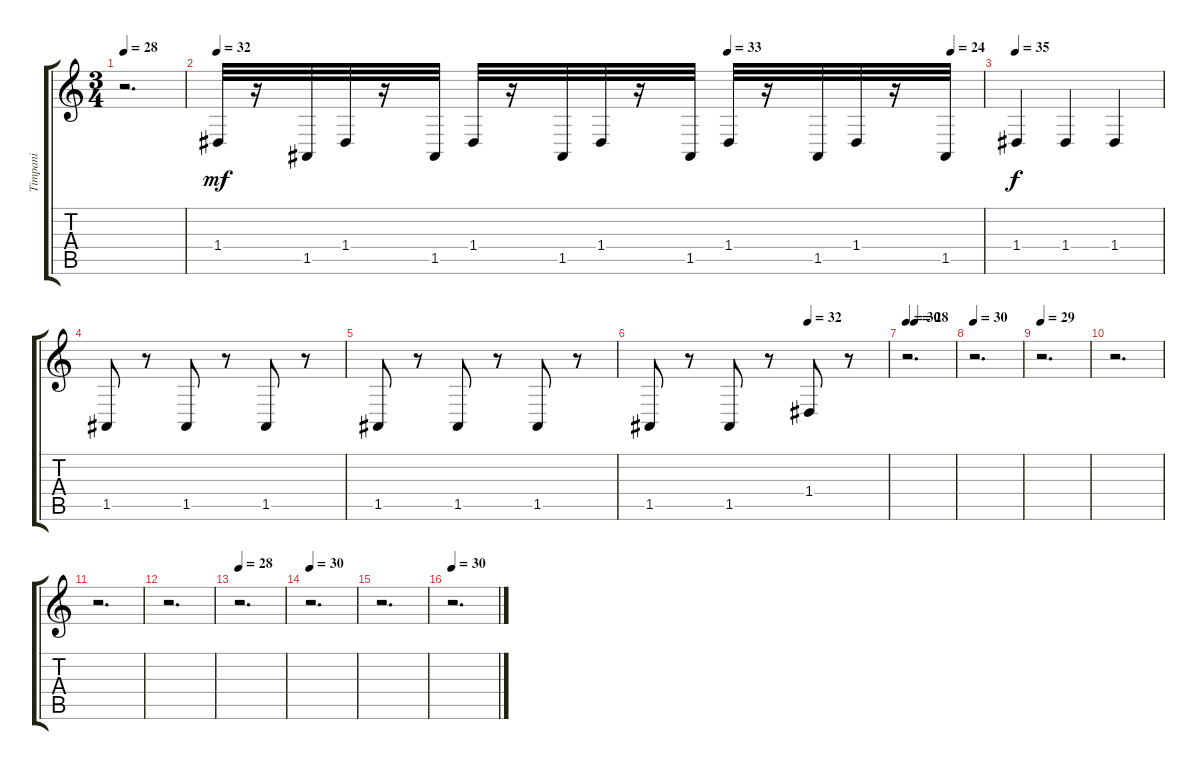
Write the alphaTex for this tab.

\track ("Timpani" "Timpani") {instrument timpani}
\staff {score tabs}
\tuning (E4 B3 G3 D3 A2 E2) {hide}
\ts (3 4)
\tempo 28
\clef g2
\ks c
r.2{d dy mf} |
\tempo 32
\tempo (33 0.6666666666666666)
\tempo (24 0.9583333333333334)
1.4.32 r.16 1.5.32 1.4.32 r.16 1.5.32 1.4.32 r.16 1.5.32 1.4.32 r.16 1.5.32 1.4.32 r.16 1.5.32 1.4.32 r.16 1.5.32 |
\tempo 35
1.4.4{dy f} 1.4.4 1.4.4 |
1.5.8 r.8 1.5.8 r.8 1.5.8 r.8 |
1.5.8 r.8 1.5.8 r.8 1.5.8 r.8 |
\tempo (32 0.6666666666666666)
1.5.8 r.8 1.5.8 r.8 1.4.8 r.8 |
\tempo 30
\tempo (28 0.16666666666666666)
r.2{d} |
\tempo 30
r.2{d} |
\tempo 29
r.2{d} |
r.2{d} |
r.2{d} |
r.2{d} |
\tempo 28
r.2{d} |
\tempo 30
r.2{d} |
r.2{d} |
\tempo 30
r.2{d}
